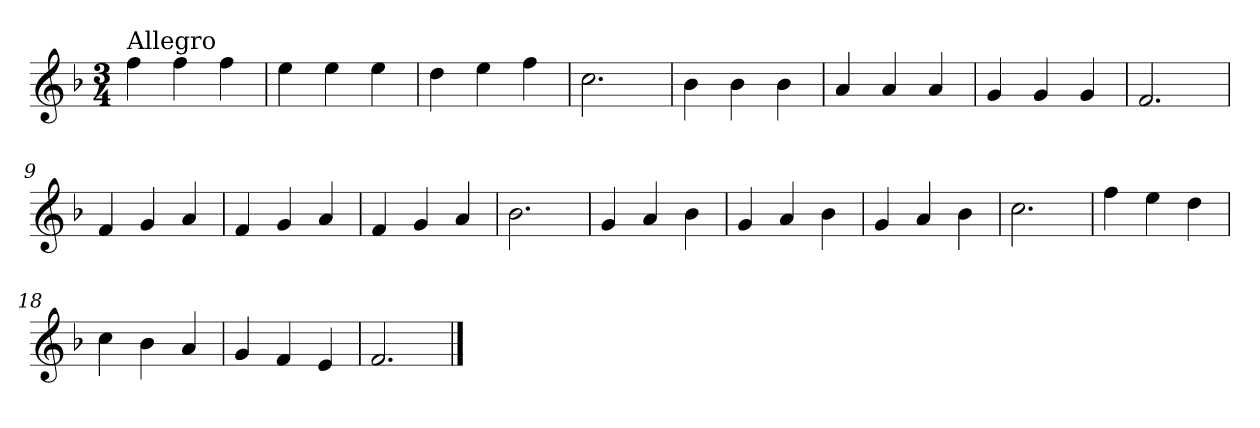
**kern
*part1
*staff1
*clefG2
*k[b-]
*d:
*M3/4
=1
!LO:TX:a:t=Allegro
4ff\
4ff\
4ff\
=2
4ee\
4ee\
4ee\
=3
4dd\
4ee\
4ff\
=4
2.cc\
=5
4b-\
4b-\
4b-\
=6
4a/
4a/
4a/
!!LO:LB:g=z
=7
4g/
4g/
4g/
=8
2.f/
=9
4f/
4g/
4a/
=10
4f/
4g/
4a/
=11
4f/
4g/
4a/
=12
2.b-\
=13
4g/
4a/
4b-\
=14
4g/
4a/
4b-\
!!LO:LB:g=z
=15
4g/
4a/
4b-\
=16
2.cc\
=17
4ff\
4ee\
4dd\
=18
4cc\
4b-\
4a/
=19
4g/
4f/
4e/
=20
2.f/
==
*-
